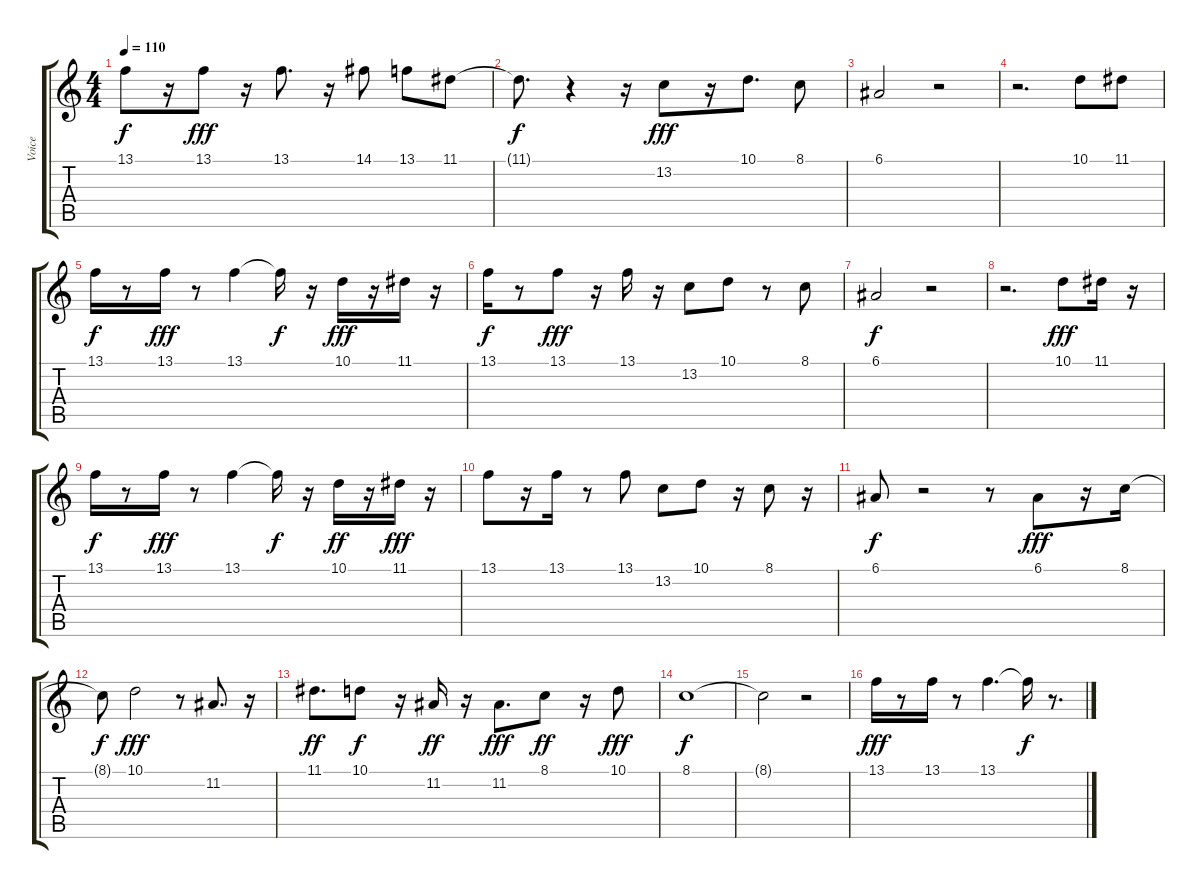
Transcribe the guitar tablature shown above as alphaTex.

\track ("Voice" "Voice") {instrument panflute}
\staff {score tabs}
\tuning (E4 B3 G3 D3 A2 E2) {hide}
\ts (4 4)
\tempo 110
\clef g2
\ks c
13.1.8{dy f} r.16 13.1.8{dy fff} r.16 13.1.8{d} r.16 14.1.8 13.1.8 11.1.8 |
11.1{t}.8{d dy f} r.4 r.16 13.2.8{dy fff} r.16 10.1.8{d} 8.1.8 |
6.1.2 r.2 |
r.2{d} 10.1.8 11.1.8 |
13.1.16{dy f} r.8 13.1.16{dy fff} r.8 13.1.4 13.1{t}.16{dy f} r.16 10.1.16{dy fff} r.16 11.1.16 r.16 |
13.1.16{dy f} r.8 13.1.8{dy fff} r.16 13.1.16 r.16 13.2.8 10.1.8 r.8 8.1.8 |
6.1.2{dy f} r.2 |
r.2{d} 10.1.8{dy fff} 11.1.16 r.16 |
13.1.16{dy f} r.8 13.1.16{dy fff} r.8 13.1.4 13.1{t}.16{dy f} r.16 10.1.16{dy ff} r.16 11.1.16{dy fff} r.16 |
13.1.8 r.16 13.1.16 r.8 13.1.8 13.2.8 10.1.8 r.16 8.1.8 r.16 |
6.1.8{dy f} r.2 r.8 6.1.8{dy fff} r.16 8.1.16 |
8.1{t}.8{dy f} 10.1.2{dy fff} r.8 11.2.8{d} r.16 |
11.1.8{d dy ff} 10.1.8{dy f} r.16 11.2.16{dy ff} r.16 11.2.8{d dy fff} 8.1.8{dy ff} r.16 10.1.8{dy fff} |
8.1.1{dy f} |
8.1{t}.2 r.2 |
13.1.16{dy fff} r.8 13.1.16 r.8 13.1.4{d} 13.1{t}.16{dy f} r.8{d}
